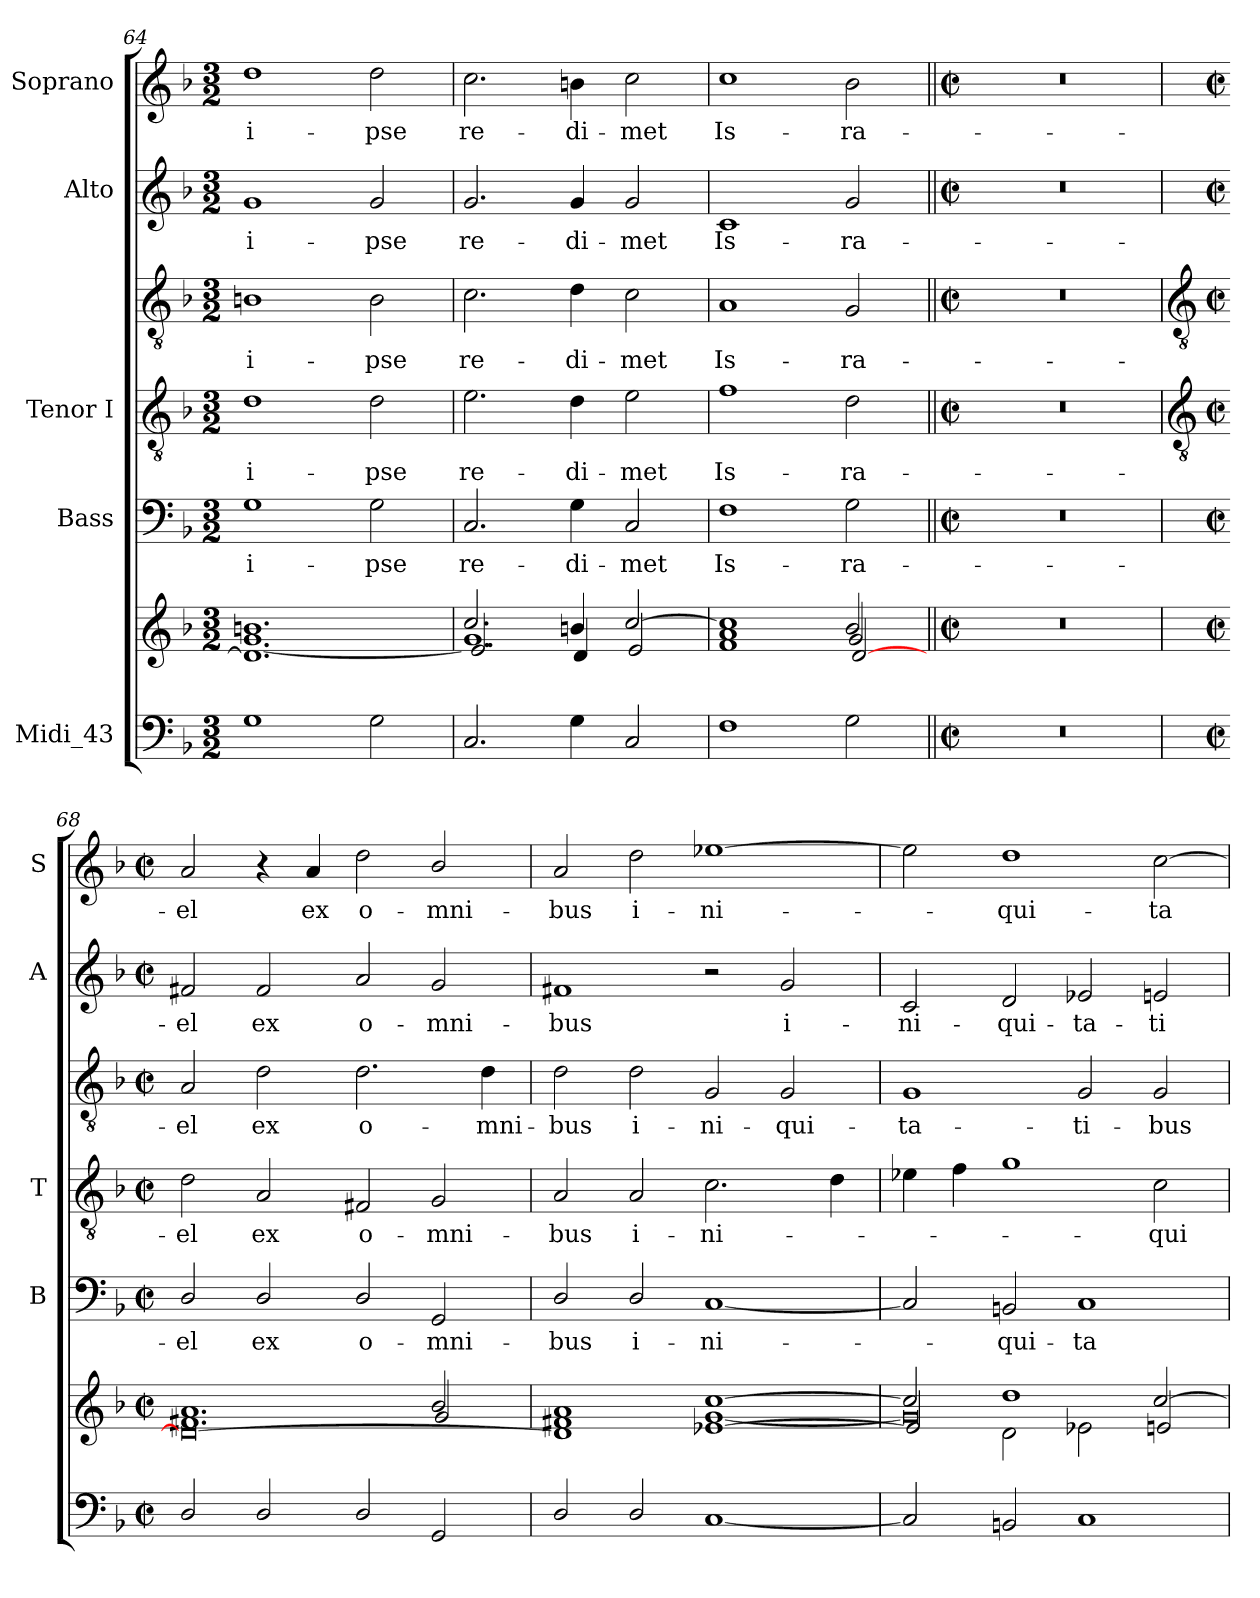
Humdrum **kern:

**kern	**kern	**kern	**text	**kern	**text	**kern	**text	**kern	**text	**kern	**text
*part5	*part5	*part4	*part4	*part3	*part3	*part3	*part3	*part2	*part2	*part1	*part1
*staff7	*staff6	*staff5	*staff5	*staff4	*staff4	*staff3	*staff3	*staff2	*staff2	*staff1	*staff1
*I"Midi_43	*	*I"Bass	*	*I"Tenor I	*	*	*	*I"Alto	*	*I"Soprano	*
*	*	*I'B	*	*I'T	*	*	*	*I'A	*	*I'S	*
*clefF4	*clefG2	*clefF4	*	*clefGv2	*	*clefGv2	*	*clefG2	*	*clefG2	*
*k[b-]	*k[b-]	*k[b-]	*	*k[b-]	*	*k[b-]	*	*k[b-]	*	*k[b-]	*
*F:	*F:	*F:	*	*F:	*	*F:	*	*F:	*	*F:	*
*M3/2	*M3/2	*M3/2	*	*M3/2	*	*M3/2	*	*M3/2	*	*M3/2	*
=64	=64	=64	=64	=64	=64	=64	=64	=64	=64	=64	=64
*	*^	*	*	*	*	*	*	*	*	*	*
*	*	*^	*	*	*	*	*	*	*	*	*	*
!	!	!	!	!	!LO:LY:b	!	!LO:LY:b	!	!LO:LY:b	!	!LO:LY:b	!	!LO:LY:b
1G	1.bn/	[1.g\	1.d\]	1G	i-	1d	i-	1Bn	i-	1g	i-	1dd	i-
!	!	!	!	!	!LO:LY:b	!	!LO:LY:b	!	!LO:LY:b	!	!LO:LY:b	!	!LO:LY:b
2G	.	.	.	2G	-pse	2d	-pse	2B	-pse	2g	-pse	2dd	-pse
=65	=65	=65	=65	=65	=65	=65	=65	=65	=65	=65	=65	=65	=65
!	!	!	!	!	!LO:LY:b	!	!LO:LY:b	!	!LO:LY:b	!	!LO:LY:b	!	!LO:LY:b
2.C	2.cc/	1.g\]	2.e/	2.C	re-	2.e	re-	2.c	re-	2.g	re-	2.cc	re-
!	!	!	!	!	!LO:LY:b	!	!LO:LY:b	!	!LO:LY:b	!	!LO:LY:b	!	!LO:LY:b
4G	4bn/	.	4d/	4G	-di-	4d	-di-	4d	-di-	4g	-di-	4bn	-di-
!	!	!	!	!	!LO:LY:b	!	!LO:LY:b	!	!LO:LY:b	!	!LO:LY:b	!	!LO:LY:b
2C	[2cc/	.	2e/	2C	-met	2e	-met	2c	-met	2g	-met	2cc	-met
=66	=66	=66	=66	=66	=66	=66	=66	=66	=66	=66	=66	=66	=66
!	!	!	!	!	!LO:LY:b	!	!LO:LY:b	!	!LO:LY:b	!	!LO:LY:b	!	!LO:LY:b
1F	1cc/]	1a\	1f\	1F	Is-	1f	-Is-	1A	Is-	1c	Is-	1cc	Is-
!	!	!	!	!	!LO:LY:b	!	!LO:LY:b	!	!LO:LY:b	!	!LO:LY:b	!	!LO:LY:b
2G	2b-/	2g/	[2d/	2G	-ra-	2d	-ra-	2G	-ra-	2g	-ra-	2b-	-ra-
*	*v	*v	*v	*	*	*	*	*	*	*	*	*	*
=67||	=67||	=67||	=67||	=67||	=67||	=67||	=67||	=67||	=67||	=67||	=67||
*M4/2	*M4/2	*M4/2	*	*M4/2	*	*M4/2	*	*M4/2	*	*M4/2	*
*met(c|)	*met(c|)	*met(c|)	*	*met(c|)	*	*met(c|)	*	*met(c|)	*	*met(c|)	*
0r	0r	0r	.	0r	.	0r	.	0r	.	0r	.
!!LO:LB:g=z
=68	=68	=68	=68	=68	=68	=68	=68	=68	=68	=68	=68
*	*	*	*	*clefGv2	*	*clefGv2	*	*	*	*	*
*M4/2	*M4/2	*M4/2	*	*M4/2	*	*M4/2	*	*M4/2	*	*M4/2	*
*met(c|)	*met(c|)	*met(c|)	*	*met(c|)	*	*met(c|)	*	*met(c|)	*	*met(c|)	*
*	*^	*	*	*	*	*	*	*	*	*	*
*	*	*^	*	*	*	*	*	*	*	*	*	*
!	!	!	!	!	!LO:LY:b	!	!LO:LY:b	!	!LO:LY:b	!	!LO:LY:b	!	!LO:LY:b
2D/	1.a/	1.f#X\	0d\_	2D/	-el	2d	-el	2A	-el	2f#X	-el	2a	-el
!	!	!	!	!	!LO:LY:b	!	!LO:LY:b	!	!LO:LY:b	!	!LO:LY:b	!	!
2D/	.	.	.	2D/	ex	2A	ex	2d	ex	2f#	ex	4r	.
!	!	!	!	!	!	!	!	!	!	!	!	!	!LO:LY:b
.	.	.	.	.	.	.	.	.	.	.	.	4a	ex
!	!	!	!	!	!LO:LY:b	!	!LO:LY:b	!	!LO:LY:b	!	!LO:LY:b	!	!LO:LY:b
2D/	.	.	.	2D/	o-	2F#X	o-	2.d	o-	2a	o-	2dd	o-
!	!	!	!	!	!LO:LY:b	!	!LO:LY:b	!	!	!	!LO:LY:b	!	!LO:LY:b
2GG	2b-/	2g/	.	2GG	-mni-	2G	-mni-	.	.	2g	-mni-	2b-/	-mni-
!	!	!	!	!	!	!	!	!	!LO:LY:b	!	!	!	!
.	.	.	.	.	.	.	.	4d	-mni-	.	.	.	.
=69	=69	=69	=69	=69	=69	=69	=69	=69	=69	=69	=69	=69	=69
!	!	!	!	!	!LO:LY:b	!	!LO:LY:b	!	!LO:LY:b	!	!LO:LY:b	!	!LO:LY:b
2D/	1a/	1f#X\	1d\]	2D/	-bus	2A	-bus	2d	-bus	1f#X	-bus	2a	-bus
!	!	!	!	!	!LO:LY:b	!	!LO:LY:b	!	!LO:LY:b	!	!	!	!LO:LY:b
2D/	.	.	.	2D/	i-	2A	i-	2d	i-	.	.	2dd	i-
!	!	!	!	!	!LO:LY:b	!	!LO:LY:b	!	!LO:LY:b	!	!	!	!LO:LY:b
[1C	[1cc/	[1g\	[1e-X\	[1C	-ni-	2.c	-ni-	2G	-ni-	2r	.	[1ee-X	-ni-
!	!	!	!	!	!	!	!	!	!LO:LY:b	!	!LO:LY:b	!	!
.	.	.	.	.	.	.	.	2G	-qui-	2g	i-	.	.
.	.	.	.	.	.	4d	.	.	.	.	.	.	.
=70	=70	=70	=70	=70	=70	=70	=70	=70	=70	=70	=70	=70	=70
!	!	!	!	!	!	!	!	!	!LO:LY:b	!	!LO:LY:b	!	!
2C]	2cc/]	0g\]	2e-/]	2C]	.	4e-X	.	1G	ta-	2c	-ni-	2ee-]	.
.	.	.	.	.	.	4f	.	.	.	.	.	.	.
!	!	!	!	!	!LO:LY:b	!	!	!	!	!	!LO:LY:b	!	!LO:LY:b
2BBn	1dd/	.	2d\	2BBn	qui-	1g	.	.	.	2d	-qui-	1dd	qui-
!	!	!	!	!	!LO:LY:b	!	!	!	!LO:LY:b	!	!LO:LY:b	!	!
1C	.	.	2e-\	1C	-ta-	.	.	2G	-ti-	2e-X	-ta-	.	.
!	!	!	!	!	!	!	!LO:LY:b	!	!LO:LY:b	!	!LO:LY:b	!	!LO:LY:b
.	[2cc/	.	2en/	.	.	2c	qui-	2G	-bus	2en	-ti-	[2cc	-ta-
*	*v	*v	*v	*	*	*	*	*	*	*	*	*	*
=	=	=	=	=	=	=	=	=	=	=	=
*-	*-	*-	*-	*-	*-	*-	*-	*-	*-	*-	*-
